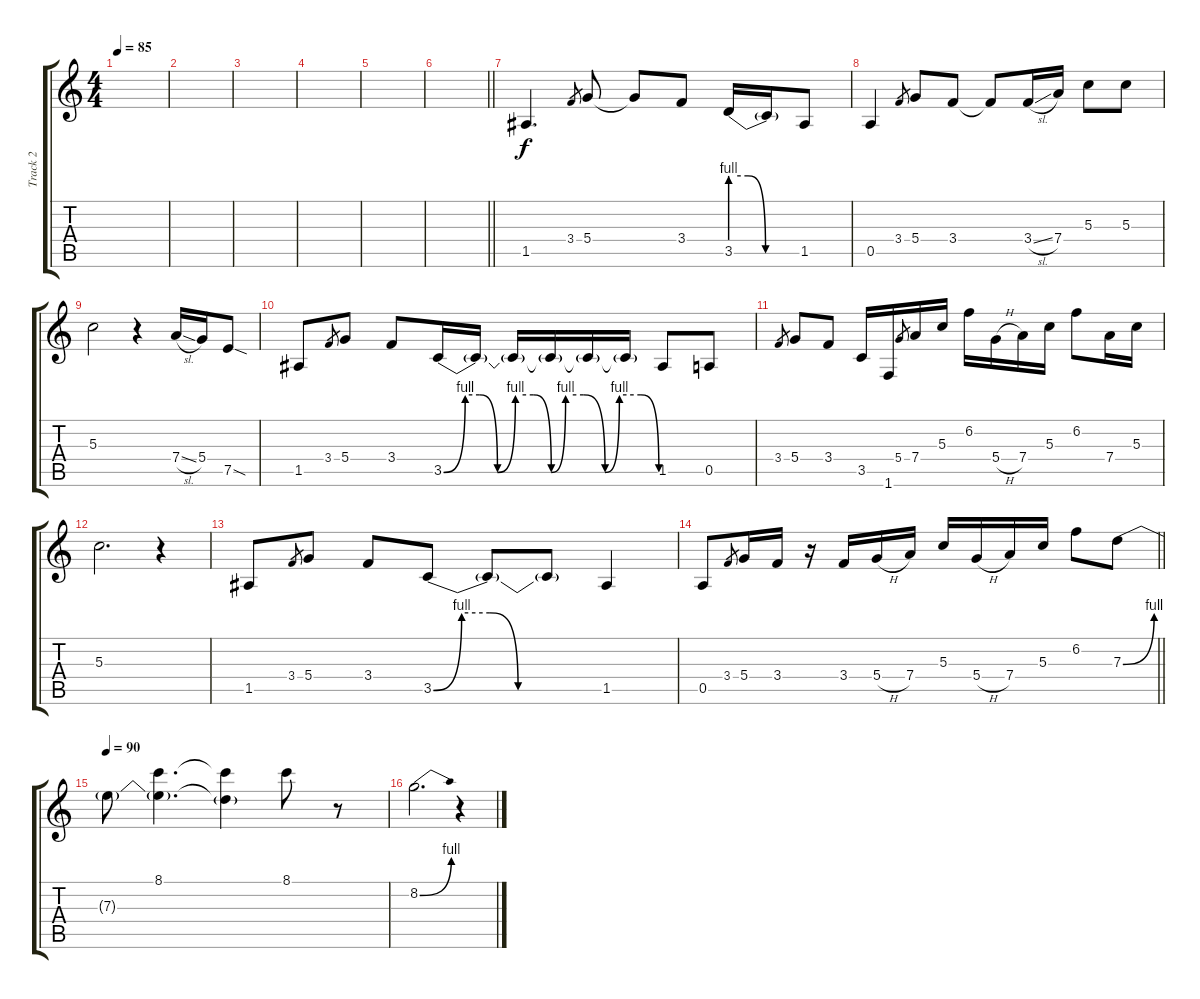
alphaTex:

\track ("Track 2" "Track 2") {instrument electricguitarjazz}
\staff {score tabs}
\tuning (E4 B3 G3 D3 A2 E2) {hide}
\ts (4 4)
\tempo 85
\clef g2
\ks c
|
|
|
|
|
\barLineRight lightlight
|
1.5.4{d} 3.4.8{gr} 5.4.8 5.4{t}.8 3.4.8 3.5{be (custom 0 4 15 4 30 0 60 0)}.16 3.5{t}.16 1.5.8 |
0.5.4 3.4.8{gr} 5.4.8 3.4.8 3.4{t}.8 3.4{sl}.16 7.4.16 5.3.8 5.3.8 |
5.3.2 r.4 7.4{sl}.16 5.4.16 7.5{sod}.8 |
1.5.8 3.4.8{gr} 5.4.8 3.4.8 3.5{be (custom 0 0 6 4 10 4 15 0 20 4 25 4 30 0 34 4 39 4 45 0 49 4 55 4 60 0)}.16 3.5{t}.16 3.5{t}.16 3.5{t}.16 3.5{t}.16 3.5{t}.16 1.5.8 0.5.8 |
3.4.8{gr} 5.4.8 3.4.8 3.5.16 1.6.16 5.4.8{gr} 7.4.16 5.3.16 6.2.16 5.4{h}.16 7.4.16 5.3.16 6.2.8 7.4.16 5.3.16 |
5.3.2{d} r.4 |
1.5.8 3.4.8{gr} 5.4.8 3.4.8 3.5{be (custom 0 0 10 4 20 4 30 0 60 0)}.8 3.5{t}.8 3.5{t}.8 1.5.4 |
\barLineRight lightlight
0.5.8 3.4.8{gr} 5.4.16 3.4.16 r.16 3.4.16 5.4{h}.16 7.4.16 5.3.16 5.4{h}.16 7.4.16 5.3.16 6.2.8 7.3{be (bend 0 0 60 4)}.8 |
\tempo 90
7.3{t}.8 (8.1 7.3{t}).4{d} (8.1{t} 7.3{t}).4 8.1.8 r.8 |
8.2{be (bend 0 0 60 4)}.2{d} r.4
